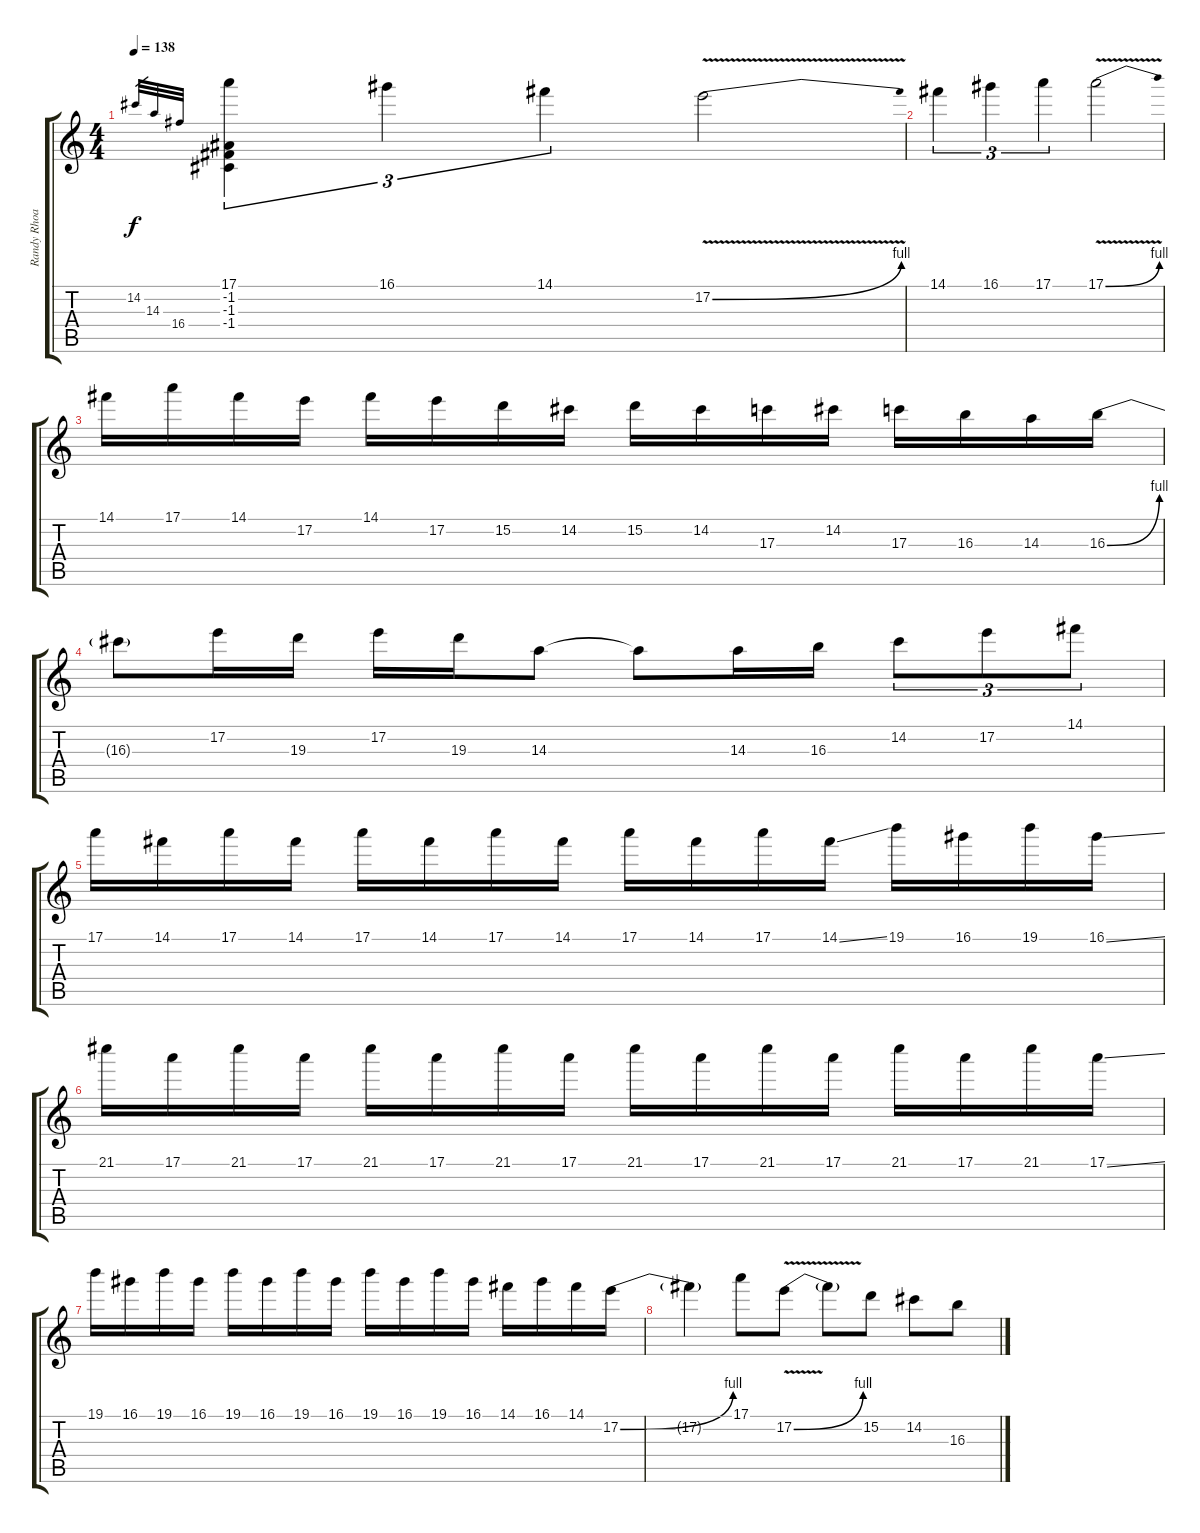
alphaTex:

\track ("Randy Rhoads" "Randy Rhoa") {instrument overdrivenguitar}
\staff {score tabs}
\tuning (E4 B3 G3 D3 A2 E2) {hide}
\ts (4 4)
\tempo 138
\clef g2
\ks c
14.2.32{gr dy f} 14.3.32{gr} 16.4.32{gr} (17.1 -1.2 -1.3 -1.4).4{tu (3 2)} 16.1.4{tu (3 2)} 14.1.4{tu (3 2)} 17.2{be (bend 0 0 60 4) v}.2 |
14.1.4{tu (3 2)} 16.1.4{tu (3 2)} 17.1.4{tu (3 2)} 17.1{be (bend 0 0 60 4) v}.2 |
14.1.16 17.1.16 14.1.16 17.2.16 14.1.16 17.2.16 15.2.16 14.2.16 15.2.16 14.2.16 17.3.16 14.2.16 17.3.16 16.3.16 14.3.16 16.3{be (bend 0 0 60 4)}.16 |
16.3{t}.8 17.2.16 19.3.16 17.2.16 19.3.16 14.3.8 14.3{t}.8 14.3.16 16.3.16 14.2.8{tu (3 2)} 17.2.8{tu (3 2)} 14.1.8{tu (3 2)} |
17.1.16 14.1.16 17.1.16 14.1.16 17.1.16 14.1.16 17.1.16 14.1.16 17.1.16 14.1.16 17.1.16 14.1{ss}.16 19.1.16 16.1.16 19.1.16 16.1{ss}.16 |
21.1.16 17.1.16 21.1.16 17.1.16 21.1.16 17.1.16 21.1.16 17.1.16 21.1.16 17.1.16 21.1.16 17.1.16 21.1.16 17.1.16 21.1.16 17.1{ss}.16 |
19.1.16 16.1.16 19.1.16 16.1.16 19.1.16 16.1.16 19.1.16 16.1.16 19.1.16 16.1.16 19.1.16 16.1.16 14.1.16 16.1.16 14.1.16 17.2{be (bend 0 0 60 4)}.16 |
17.2{t}.4 17.1.8 17.2{be (bend 0 0 60 4) v}.8 17.2{t}.8 15.2.8 14.2.8 16.3.8
